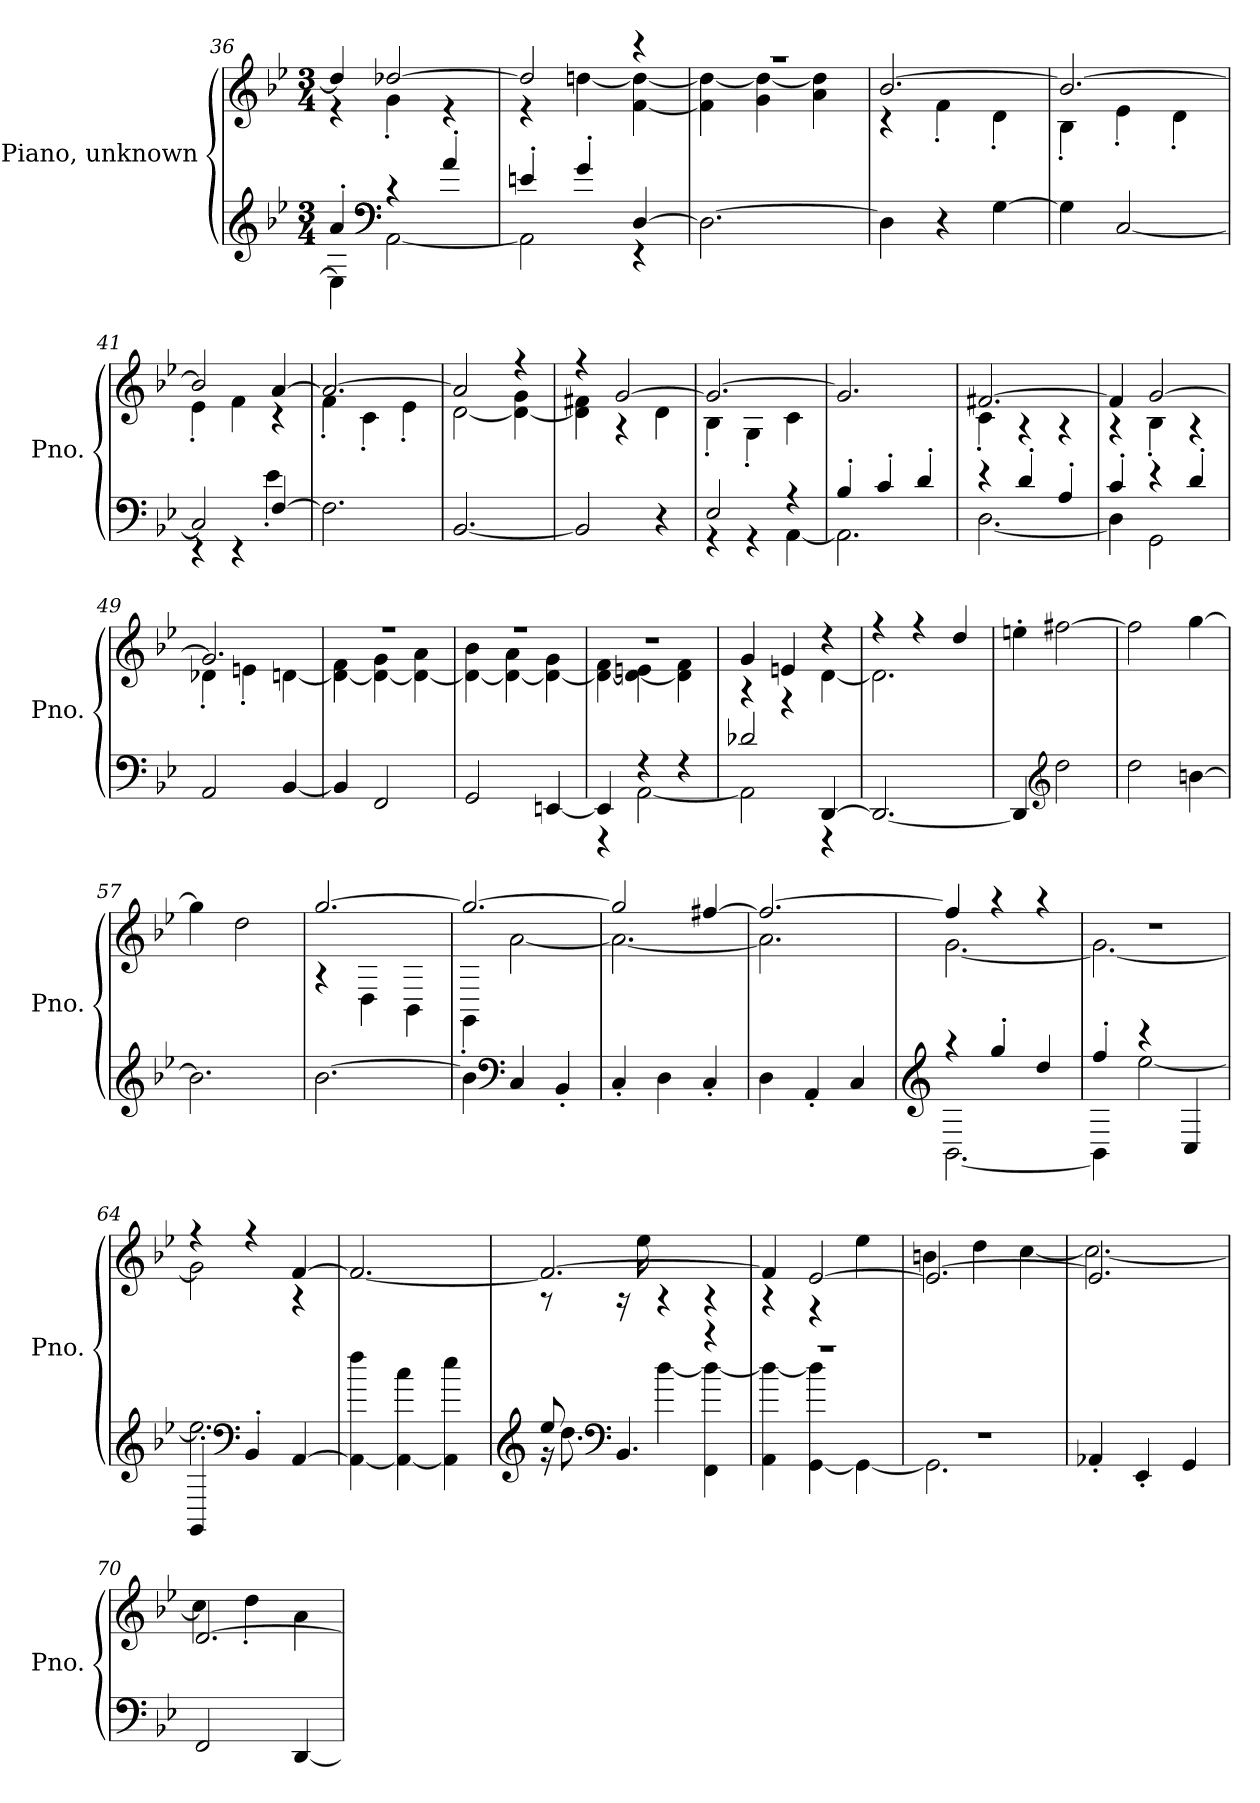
**kern	**kern
*part1	*part1
*staff2	*staff1
*I"Piano, unknown	*
*I'Pno.	*
*clefG2	*clefG2
*k[b-e-]	*k[b-e-]
*M3/4	*M3/4
=36	=36
*^	*^
4a'/	4E\]	4dd/]	4r
*clefF4	*	*	*
4r	[2AA\	[2dd-X/	4g'\
4a'/	.	.	4r
=37	=37	=37	=37
4en'/	2AA\]	2dd-/]	4r
4g'/	.	.	[4ddn\
[4D/	4r	4r	[4f\ 4dd\_
*v	*v	*	*
!!LO:LB:g=z	!!
=38	=38	=38
2.D\_	2.r	4f\] 4dd\_
.	.	4g\ 4dd\_
.	.	4a\ 4dd\]
=39	=39	=39
4D\]	[2.b-/	4r
4r	.	4f'\
[4G\	.	4d'\
=40	=40	=40
4G\]	2.b-/_	4B-'\
[2C/	.	4e-'\
.	.	4d'\
=41	=41	=41
*^	*	*
2C/]	4r	2b-/]	4e-'\
.	4r	.	4f\
[4F/	4e-'\	[4a/	4r
*v	*v	*	*
=42	=42	=42
2.F\]	2.a/_	4f'\
.	.	4c'\
.	.	4e-'\
=43	=43	=43
[2.BB-/	2a/]	[2d\
.	4r	4d\_ 4g\
=44	=44	=44
2BB-/]	4r	4d\] 4f#X\
.	[2g/	4r
4r	.	4d\
=45	=45	=45
*^	*	*
2E-/	4r	2.g/_	4B-'\
.	4r	.	4G'\
4r	[4AA\	.	4c\
*	*	*v	*v
=46	=46	=46
4B-'/	2.AA\]	2.g/]
4c'/	.	.
4d'/	.	.
!!LO:PB:g=z
=47	=47	=47
*	*	*^
4r	[2.D\	[2.f#X/	4c'\
4d'/	.	.	4r
4A'/	.	.	4r
=48	=48	=48	=48
4c'/	4D\]	4f#/]	4r
4r	2GG\	[2g/	4B-'\
4d'/	.	.	4r
*v	*v	*	*
=49	=49	=49
2AA/	2.g/]	4d-X'\
.	.	4en'\
[4BB-/	.	[4dn\
=50	=50	=50
4BB-/]	2.r	4d\_ 4f\
2FF/	.	4d\_ 4g\
.	.	4d\_ 4a\
=51	=51	=51
2GG/	2.r	4d\_ 4b-\
.	.	4d\_ 4a\
[4EEn/	.	4d\_ 4g\
=52	=52	=52
*^	*	*
4EE/]	4r	2.r	4d\_ 4f\
4r	[2AA\	.	4d\_ 4en\
4r	.	.	4d\] 4f\
=53	=53	=53	=53
2d-X/	2AA\]	4g/	4r
.	.	4en/	4r
[4DD/	4r	4r	[4d\
*v	*v	*	*
=54	=54	=54
2.DD/_	4r	2.d\]
.	4r	.
.	4dd/	.
*	*v	*v
!!LO:LB:g=z
=55	=55
4DD/]	4een'\
*clefG2	*
2dd\	[2ff#X\
=56	=56
2dd\	2ff#\]
[4bn\	[4gg\
=57	=57
2.b\]	4gg\]
.	2dd\
=58	=58
*	*^
[2.b-\	[2.gg/	4r
.	.	4D\
.	.	4BB-\
=59	=59	=59
4b-\]	2.gg/_	4GG'\
*clefF4	*	*
4C/	.	[2a\
4BB-'/	.	.
=60	=60	=60
4C'/	2gg/]	2.a\_
4D\	.	.
4C'/	[4ff#X/	.
=61	=61	=61
4D\	2.ff#/_	2.a\]
4AA'/	.	.
4C/	.	.
=62	=62	=62
*clefG2	*	*
*^	*	*
4r	[2.BB-\	4ff#/]	[2.g\
4gg'/	.	4r	.
4dd/	.	4r	.
=63	=63	=63	=63
4ff'/	4BB-\]	2.r	2.g\_
4r	[2ee-\	.	.
4C/	.	.	.
!!LO:LB:g=z	!!
=64	=64	=64	=64
4GG'/	2.ee-\]	4r	2g\]
*clefF4	*	*	*
4BB-'/	.	4r	.
[4AA/	.	[4f/	4r
*v	*v	*	*
*	*v	*v
=65	=65
4AA\_ 4ff\	2.f/_
4AA\_ 4cc\	.
4AA\] 4ee-\	.
=66	=66
*clefG2	*
*^	*^
8ee-/	16r	2.f/_	8r
.	8.dd\	.	.
*clefF4	*	*	*
4.BB-/	.	.	16r
.	.	.	16ee-\
.	[4dd\	.	4r
4r	4FF\ 4dd\_	.	4r
=67	=67	=67	=67
2.r	4AA\ 4dd\_	4f/]	4r
.	[4GG\ 4dd\]	[2e-/	4r
.	4GG\_	.	4ee-\
=68	=68	=68	=68
2.r	2.GG\]	2.e-/_	4bn\
.	.	.	4dd\
.	.	.	[4cc\
*v	*v	*	*
=69	=69	=69
4AA-X'/	2.e-/]	2.cc\_
4EE-'/	.	.
4GG/	.	.
=70	=70	=70
2FF/	[2.d/	4cc\]
.	.	4dd'\
[4DD/	.	4a\
*	*v	*v
=	=
*-	*-
